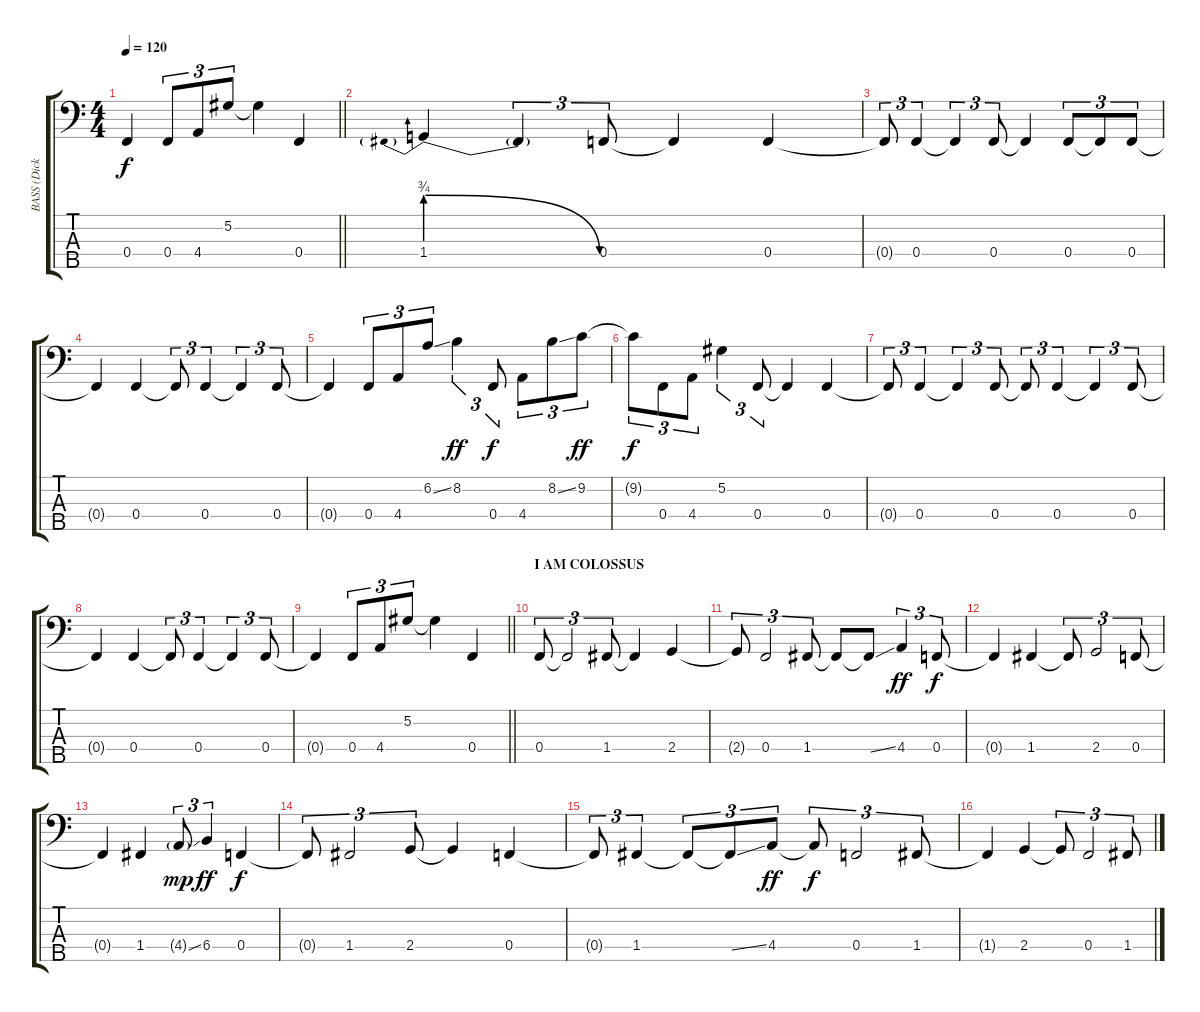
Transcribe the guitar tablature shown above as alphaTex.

\track ("BASS (Dick Lovgren)" "BASS (Dick") {instrument slapbass1}
\staff {score tabs}
\tuning (Ab2 Eb2 Bb1 F1 C1) {hide}
\ts (4 4)
\tempo 120
\clef f4
\barLineRight lightlight
\ks c
0.4{t}.4{dy f} 0.4.8{tu (3 2)} 4.4.8{tu (3 2)} 5.2.8{tu (3 2)} 5.2{t}.4 0.4.4 |
1.4{be (prebendrelease 0 3 60 0)}.4 1.4{t}.4{tu (3 2)} 0.4.8{tu (3 2)} 0.4{t}.4 0.4.4 |
0.4{t}.8{tu (3 2)} 0.4.4{tu (3 2)} 0.4{t}.4{tu (3 2)} 0.4.8{tu (3 2)} 0.4{t}.4 0.4.8{tu (3 2)} 0.4{t}.8{tu (3 2)} 0.4.8{tu (3 2)} |
0.4{t}.4 0.4.4 0.4{t}.8{tu (3 2)} 0.4.4{tu (3 2)} 0.4{t}.4{tu (3 2)} 0.4.8{tu (3 2)} |
0.4{t}.4 0.4.8{tu (3 2)} 4.4.8{tu (3 2)} 6.2{ss}.8{tu (3 2)} 8.2.4{tu (3 2) dy ff} 0.4.8{tu (3 2) dy f} 4.4.8{tu (3 2)} 8.2{ss}.8{tu (3 2)} 9.2.8{tu (3 2) dy ff} |
9.2{t}.8{tu (3 2) dy f} 0.4.8{tu (3 2)} 4.4.8{tu (3 2)} 5.2.4{tu (3 2)} 0.4.8{tu (3 2)} 0.4{t}.4 0.4.4 |
0.4{t}.8{tu (3 2)} 0.4.4{tu (3 2)} 0.4{t}.4{tu (3 2)} 0.4.8{tu (3 2)} 0.4{t}.8{tu (3 2)} 0.4.4{tu (3 2)} 0.4{t}.4{tu (3 2)} 0.4.8{tu (3 2)} |
0.4{t}.4 0.4.4 0.4{t}.8{tu (3 2)} 0.4.4{tu (3 2)} 0.4{t}.4{tu (3 2)} 0.4.8{tu (3 2)} |
\barLineRight lightlight
0.4{t}.4 0.4.8{tu (3 2)} 4.4.8{tu (3 2)} 5.2.8{tu (3 2)} 5.2{t}.4 0.4.4 |
\section ("" "I AM COLOSSUS")
0.4.8{tu (3 2)} 0.4{t}.2{tu (3 2)} 1.4.8{tu (3 2)} 1.4{t}.4 2.4.4 |
2.4{t}.8{tu (3 2)} 0.4.2{tu (3 2)} 1.4.8{tu (3 2)} 1.4{t}.8 1.4{ss t}.8 4.4.4{tu (3 2) dy ff} 0.4.8{tu (3 2) dy f} |
0.4{t}.4 1.4.4 1.4{t}.8{tu (3 2)} 2.4.2{tu (3 2)} 0.4.8{tu (3 2)} |
0.4{t}.4 1.4.4 4.4{ss g}.8{tu (3 2) dy mp} 6.4.4{tu (3 2) dy ff} 0.4.4{dy f} |
0.4{t}.8{tu (3 2)} 1.4.2{tu (3 2)} 2.4.8{tu (3 2)} 2.4{t}.4 0.4.4 |
0.4{t}.8{tu (3 2)} 1.4.4{tu (3 2)} 1.4{t}.8{tu (3 2)} 1.4{ss t}.8{tu (3 2)} 4.4.8{tu (3 2) dy ff} 4.4{t}.8{tu (3 2) dy f} 0.4.2{tu (3 2)} 1.4.8{tu (3 2)} |
1.4{t}.4 2.4.4 2.4{t}.8{tu (3 2)} 0.4.2{tu (3 2)} 1.4.8{tu (3 2)}
